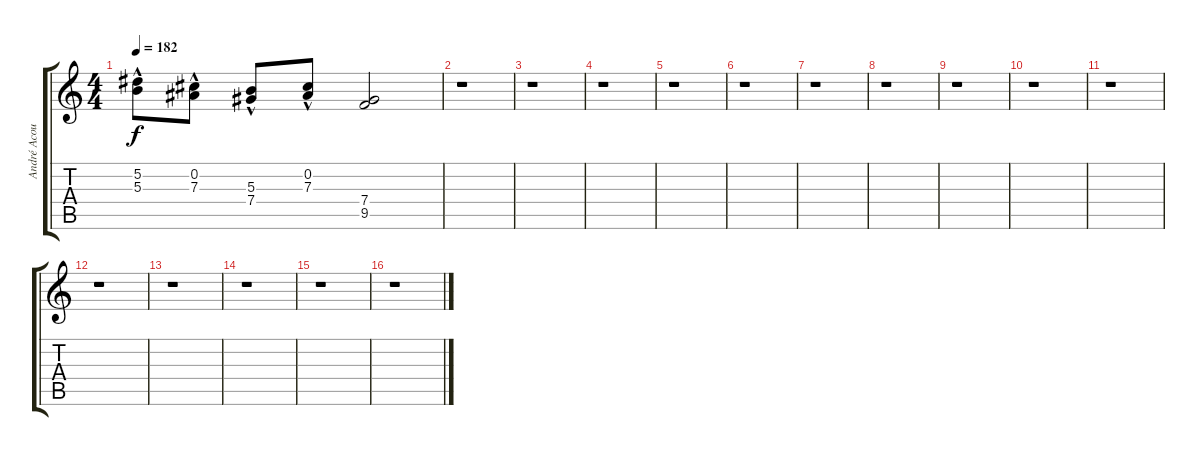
\track ("André Acoustic" "André Acou") {instrument acousticguitarsteel}
\staff {score tabs}
\tuning (Eb4 Bb3 Gb3 Db3 Ab2 Eb2) {hide}
\ts (4 4)
\tempo 182
\clef g2
\ks c
(5.2{hac} 5.3{hac}).8{dy f} (0.2{hac} 7.3{hac}).8 (5.3{hac} 7.4{hac}).8 (0.2{hac} 7.3{hac}).8 (7.4 9.5).2 |
r.1 |
r.1 |
r.1 |
r.1 |
r.1 |
r.1 |
r.1 |
r.1 |
r.1 |
r.1 |
r.1 |
r.1 |
r.1 |
r.1 |
r.1
